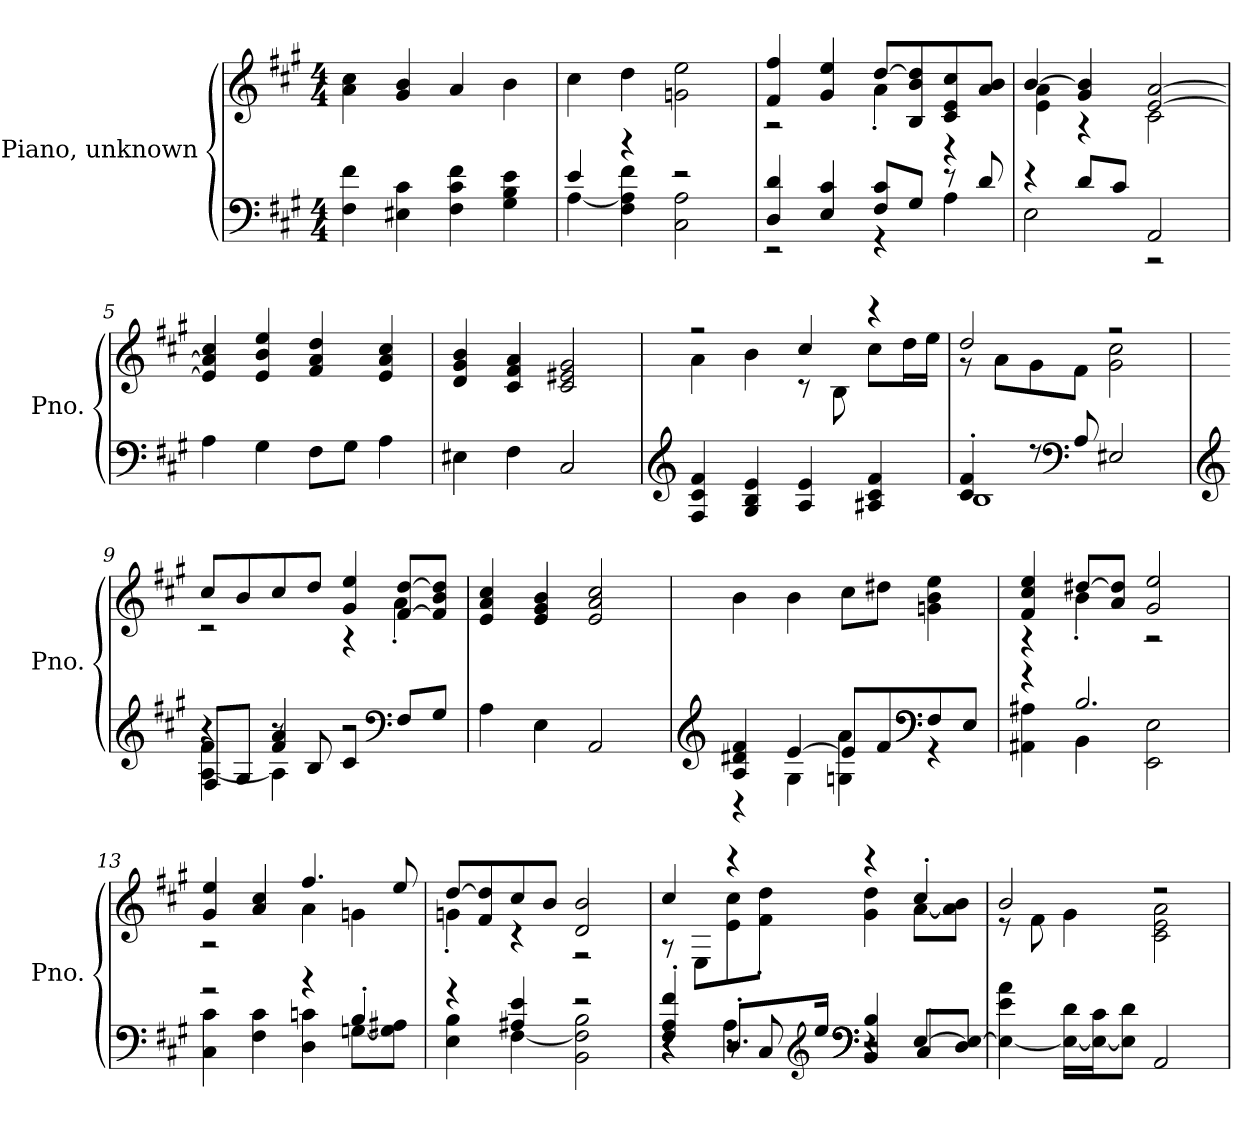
**kern	**kern
*part1	*part1
*staff2	*staff1
*I"Piano, unknown	*
*I'Pno.	*
*clefF4	*clefG2
*k[f#c#g#]	*k[f#c#g#]
*M4/4	*M4/4
*MM120	*MM120
=1	=1
4F#\ 4f#\	4a\ 4cc#\
4E#X\ 4c#\	4g#/ 4b/
4F#\ 4c#\ 4f#\	4a/
4G#\ 4B\ 4e\	4b\
=2	=2
*^	*
4e/	[4A\	4cc#\
4r	4F#\ 4A\] 4f#\	4dd\
2r	2C#\ 2A\	2gn\ 2ee\
=3	=3	=3
*	*	*^
4D/ 4d/	2r	4f#/ 4ff#/	2r
4E/ 4c#/	.	4g#/ 4ee/	.
8F#/ 8c#/L	4r	[8dd/L	4a'\
8G#/J	.	8B/ 8b/ 8dd/]	.
8r	4A\	8c#/ 8e/ 8cc#/	4r
8d/	.	8a/ 8b/J	.
=4	=4	=4	=4
4r	2E\	[4b/	4e\ 4a\
8d/L	.	4g#/ 4b/]	4r
8c#/J	.	.	.
2AA/	2r	[2e/ [2a/	2c#\
*v	*v	*	*
*	*v	*v
=5	=5
4A\	4e/] 4a/] 4cc#/
4G#\	4e/ 4b/ 4ee/
8F#\L	4f#/ 4a/ 4dd/
8G#\J	.
4A\	4e/ 4a/ 4cc#/
=6	=6
4E#X\	4d/ 4g#/ 4b/
4F#\	4c#/ 4f#/ 4a/
2C#/	2c#/ 2e#X/ 2g#/
!!LO:LB:g=z
=7	=7
*clefG2	*
*	*^
4F#/ 4c#/ 4f#/	2r	4a\
4G#/ 4B/ 4e/	.	4b\
4A/ 4e/	4cc#/	8r
.	.	8B\
4A#X/ 4c#/ 4f#/	4r	8cc#\L
.	.	16dd\L
.	.	16ee\JJ
=8	=8	=8
*^	*	*
4c#/' 4f#/'	1B	2dd/	8r
.	.	.	8a\L
8r	.	.	8g#\
*clefF4	*	*	*
8A/	.	.	8f#\J
2E#X/	.	2r	2g#\ 2cc#\
*v	*v	*	*
=9	=9	=9
*clefG2	*	*
*^	*	*
*	*^	*	*
4r	[4A\ 4f#\	8F#/L	8cc#/L	2r
.	.	8G#/J	8b/	.
4f#/ 4a/	4A\]	8r	8cc#/	.
.	.	8B/	8dd/J	.
2r	2r	4c#/	4g#/ 4ee/	4r
*clefF4	*	*	*	*
.	.	8F#/L	[8f#/ [8dd/L	4a'\
.	.	8G#/J	8f#/] 8b/ 8dd/]J	.
*v	*v	*v	*	*
*	*v	*v
=10	=10
4A\	4e/ 4a/ 4cc#/
4E\	4e/ 4g#/ 4b/
2AA/	2e/ 2a/ 2cc#/
!!LO:LB:g=z
=11	=11
*clefG2	*
*^	*
4A/ 4d#X/ 4f#/	4r	4b\
[4e/	4G#\	4b\
8e/L]	4Gn\ 4a\	8cc#\L
8f#/	.	8dd#X\J
*clefF4	*	*
8F#/	4r	4gn\ 4b\ 4ee\
8E/J	.	.
=12	=12	=12
*	*	*^
4r	4AA#X\ 4A#X\	4f#/ 4cc#/ 4ee/	4r
2.B/	4BB\	[8dd#X/L	4b'\
.	.	8a/ 8dd#/]J	.
.	2EE\ 2E\	2g#/ 2ee/	2r
=13	=13	=13	=13
2r	4C#\ 4c#\	4g#/ 4ee/	2r
.	4F#\ 4c#\	4a/ 4cc#/	.
4r	4D\ 4cn\	4.ff#/	4a\
4B'/	[8Gn\L	.	4gn\
.	8G\] 8A#X\J	8ee/	.
=14	=14	=14	=14
4r	4E\ 4B\	[8dd/L	4gn'\
.	.	8f#/ 8dd/]	.
4A#X/ 4e/	[4F#\	8cc#/	4r
.	.	8b/J	.
2r	2BB\ 2F#\] 2B\	2d/ 2b/	2r
!!LO:LB:g=z	!!
=15	=15	=15	=15
*	*^	*	*
4F#/' 4A/' 4f#/'	4r	4r	4cc#/	8r
.	.	.	.	8E\L
8.D'/L	4A\	8r	4r	8e\ 8cc#\
.	.	8C#/	.	8f#\' 8dd\'J
*clefG2	*	*	*	*
16ee/Jk	.	.	.	.
*clefF4	*	*	*	*
4BB/ 4B/	2r	4r	4r	4g#\ 4dd\
[8E/L	.	4C#'/	4cc#'/	[8a\L
8D/ 8E/_J	.	.	.	8a\] 8b\J
*v	*v	*v	*	*
=16	=16	=16
4E\_ 4e\ 4a\	2b/	8r
.	.	8f#\
16E\_ 16d\LL	.	4g#\
16E\_ 16c#\J	.	.
8E\] 8d\J	.	.
2AA/	2r	2c#\ 2e\ 2a\
*	*v	*v
=	=
*-	*-
